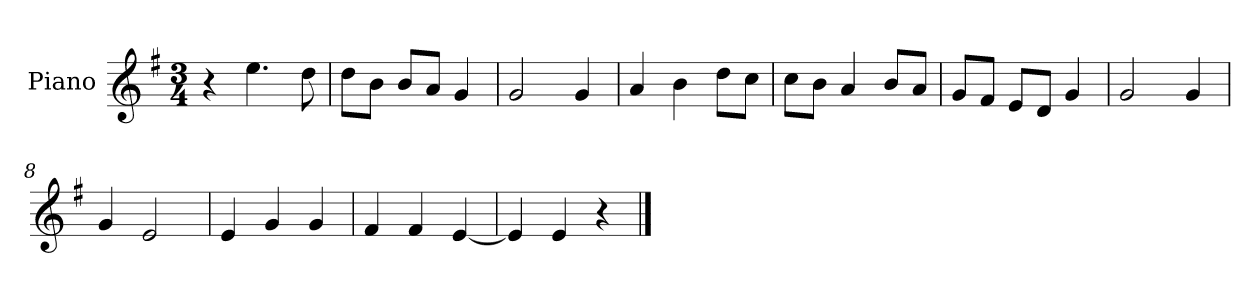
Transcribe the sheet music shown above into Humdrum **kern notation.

**kern
*part1
*staff1
*I"Piano
*I'P-no
*clefG2
*k[f#]
*M3/4
*MM177
=1
4r
4.ee\
8dd\
=2
8dd\L
8b\J
8b/L
8a/J
4g/
=3
2g/
4g/
=4
4a/
4b\
8dd\L
8cc\J
=5
8cc\L
8b\J
4a/
8b/L
8a/J
=6
8g/L
8f#/J
8e/L
8d/J
4g/
=7
2g/
4g/
=8
4g/
2e/
=9
4e/
4g/
4g/
!!LO:LB:g=z
=10
4f#/
4f#/
[4e/
=11
4e/]
4e/
4r
==
*-
